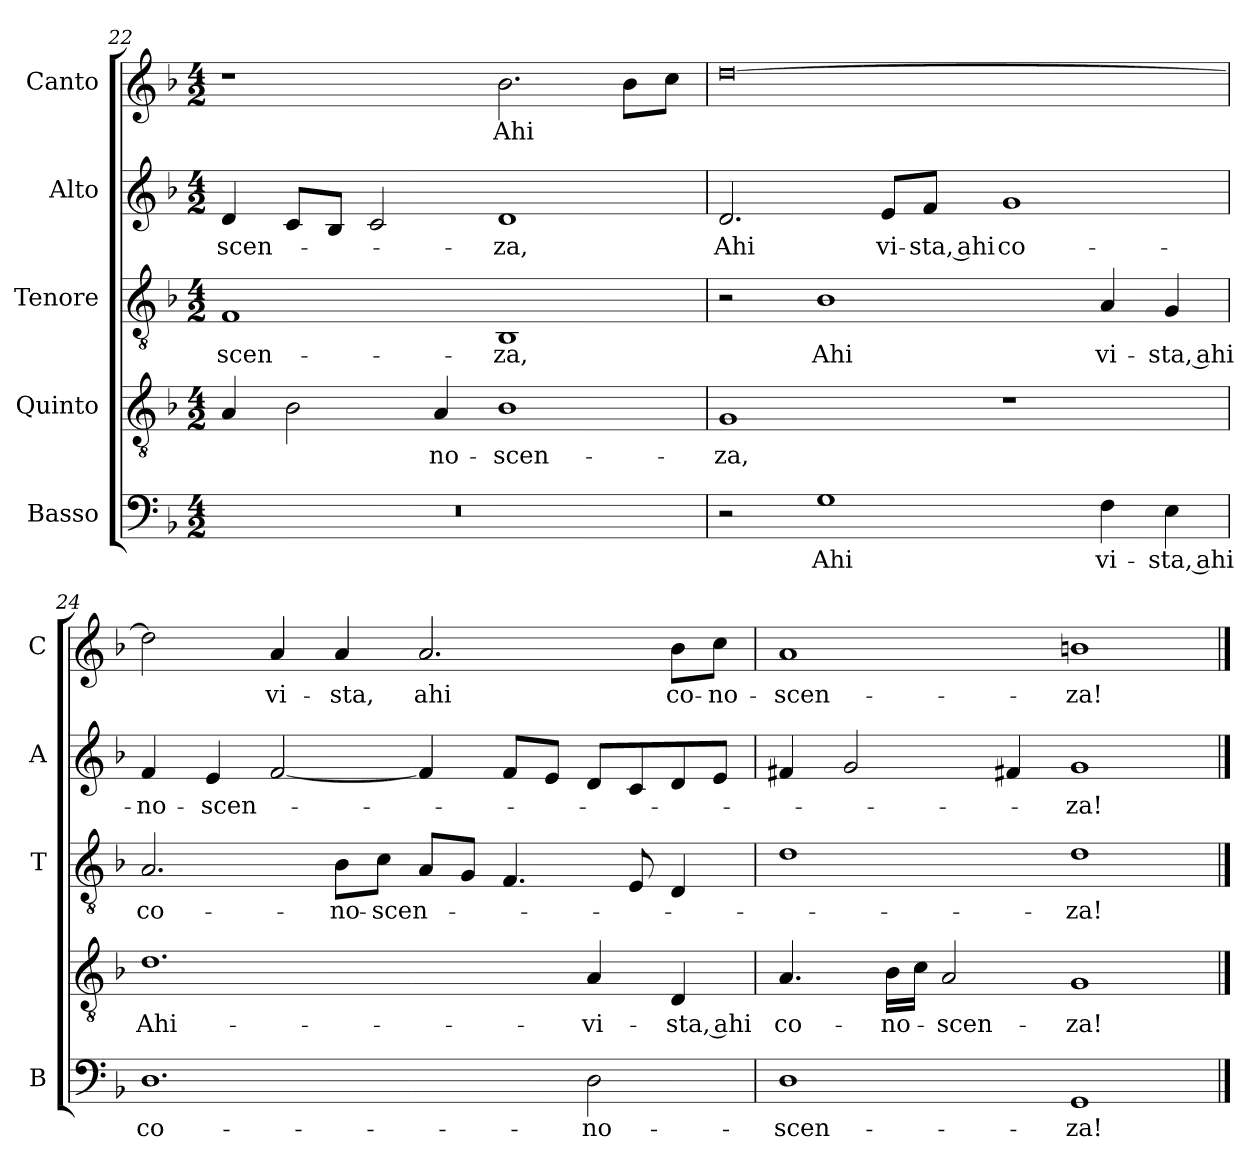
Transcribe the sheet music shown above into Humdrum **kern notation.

**kern	**text	**kern	**text	**kern	**text	**kern	**text	**kern	**text
*part5	*part5	*part4	*part4	*part3	*part3	*part2	*part2	*part1	*part1
*staff5	*staff5	*staff4	*staff4	*staff3	*staff3	*staff2	*staff2	*staff1	*staff1
*I"Basso	*	*I"Quinto	*	*I"Tenore	*	*I"Alto	*	*I"Canto	*
*I'B	*	*	*	*I'T	*	*I'A	*	*I'C	*
*clefF4	*	*clefGv2	*	*clefGv2	*	*clefG2	*	*clefG2	*
*k[b-]	*	*k[b-]	*	*k[b-]	*	*k[b-]	*	*k[b-]	*
*F:	*	*F:	*	*F:	*	*F:	*	*F:	*
*M4/2	*	*M4/2	*	*M4/2	*	*M4/2	*	*M4/2	*
=22	=22	=22	=22	=22	=22	=22	=22	=22	=22
0r	.	4A	.	1F	-scen-	4d	-scen-	1r	.
.	.	2B-	.	.	.	8cL	.	.	.
.	.	.	.	.	.	8B-J	.	.	.
.	.	.	.	.	.	2c	.	.	.
.	.	4A	-no-	.	.	.	.	.	.
.	.	1B-	-scen-	1BB-	-za,	1d	-za,	2.b-	Ahi
.	.	.	.	.	.	.	.	8b-L	.
.	.	.	.	.	.	.	.	8ccJ	.
=23	=23	=23	=23	=23	=23	=23	=23	=23	=23
2r	.	1G	-za,	2r	.	2.d	Ahi	[0dd	.
1G	Ahi	.	.	1B-	Ahi	.	.	.	.
.	.	.	.	.	.	8eL	vi-	.	.
.	.	.	.	.	.	8fJ	-sta, ahi	.	.
.	.	1r	.	.	.	1g	co-	.	.
4F	vi-	.	.	4A	vi-	.	.	.	.
4E	-sta, ahi	.	.	4G	-sta, ahi	.	.	.	.
=24	=24	=24	=24	=24	=24	=24	=24	=24	=24
1.D	co-	1.d	Ahi-	2.A	co-	4f	-no-	2dd]	.
.	.	.	.	.	.	4e	-scen-	.	.
.	.	.	.	.	.	[2f	.	4a	vi-
.	.	.	.	8B-L	-no-	.	.	4a	-sta,
.	.	.	.	8cJ	-scen-	.	.	.	.
.	.	.	.	8AL	.	4f]	.	2.a	ahi
.	.	.	.	8GJ	.	.	.	.	.
.	.	.	.	4.F	.	8fL	.	.	.
.	.	.	.	.	.	8eJ	.	.	.
2D	-no-	4A	-vi-	.	.	8dL	.	.	.
.	.	.	.	8E	.	8c	.	.	.
.	.	4D	-sta, ahi	4D	.	8d	.	8b-L	co-
.	.	.	.	.	.	8eJ	.	8ccJ	-no-
=25	=25	=25	=25	=25	=25	=25	=25	=25	=25
1D	-scen-	4.A	co-	1d	.	4f#X	.	1a	-scen-
.	.	.	.	.	.	2g	.	.	.
.	.	16B-LL	-no-	.	.	.	.	.	.
.	.	16cJJ	.	.	.	.	.	.	.
.	.	2A	-scen-	.	.	.	.	.	.
.	.	.	.	.	.	4f#X	.	.	.
1GG	-za!	1G	-za!	1d	-za!	1g	-za!	1bn	-za!
==	==	==	==	==	==	==	==	==	==
*-	*-	*-	*-	*-	*-	*-	*-	*-	*-
